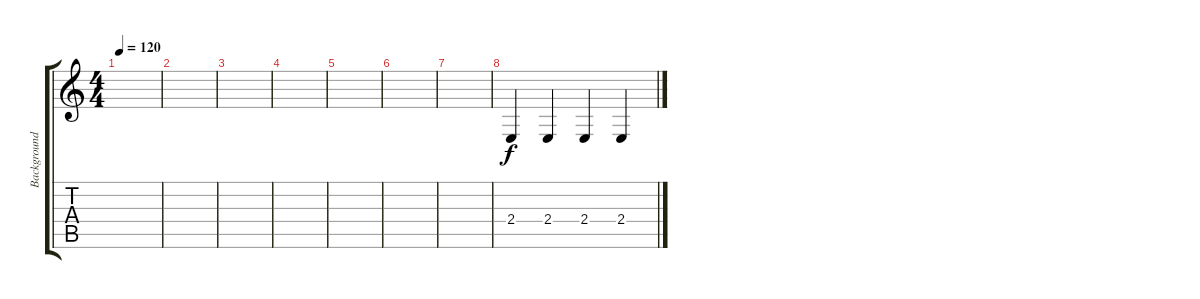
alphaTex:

\track ("Background Vocals" "Background") {instrument fx5brightness}
\staff {score tabs}
\tuning (E4 B3 G3 D3 A2 E2) {hide}
\ts (4 4)
\tempo 120
\clef g2
\ks c
|
|
|
|
|
|
|
2.4.4 2.4.4 2.4.4 2.4.4
